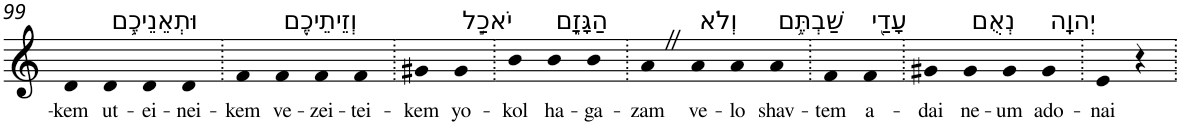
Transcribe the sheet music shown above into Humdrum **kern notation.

**kern	**text
*part1	*part1
*staff1	*staff1
*I"Piano	*
*I'Pno	*
!!LO:PB:g=z
*clefG2	*
*k[]	*
=99	=99
!	!LO:LY:b
4d	-kem
!LO:TX:a:t=וּתְאֵנֵיכֶ֥ם	!
!	!LO:LY:b
4d	ut-
!	!LO:LY:b
4d	-ei-
!	!LO:LY:b
4d	-nei-
=100.	=100.
!	!LO:LY:b
4f	-kem
!LO:TX:a:t=וְזֵיתֵיכֶ֖ם	!
!	!LO:LY:b
4f	ve-
!	!LO:LY:b
4f	-zei-
!	!LO:LY:b
4f	-tei-
=101.	=101.
!	!LO:LY:b
4g#X	-kem
!LO:TX:a:t=יֹאכַ֣ל	!
!	!LO:LY:b
4g#	yo-
=102.	=102.
!	!LO:LY:b
4b	-kol
!LO:TX:a:t=הַגָּזָ֑ם	!
!	!LO:LY:b
4b	ha-
!	!LO:LY:b
4b	-ga-
=103.	=103.
!	!LO:LY:b
4aZ	-zam
!LO:TX:a:t=וְלֹא	!
!	!LO:LY:b
4a	ve-
!	!LO:LY:b
4a	-lo
!LO:TX:a:t=שַׁבְתֶּ֥ם	!
!	!LO:LY:b
4a	shav-
=104.	=104.
!	!LO:LY:b
4f	-tem
!LO:TX:a:t=עָדַ֖י	!
!	!LO:LY:b
4f	a-
=105.	=105.
!	!LO:LY:b
4g#X	-dai
!LO:TX:a:t=נְאֻם	!
!	!LO:LY:b
4g#	ne-
!	!LO:LY:b
4g#	-um
!LO:TX:a:t=יְהוָֽה	!
!	!LO:LY:b
4g#	ado-
=106.	=106.
!	!LO:LY:b
4e	-nai
4r	.
=.	=.
*-	*-
